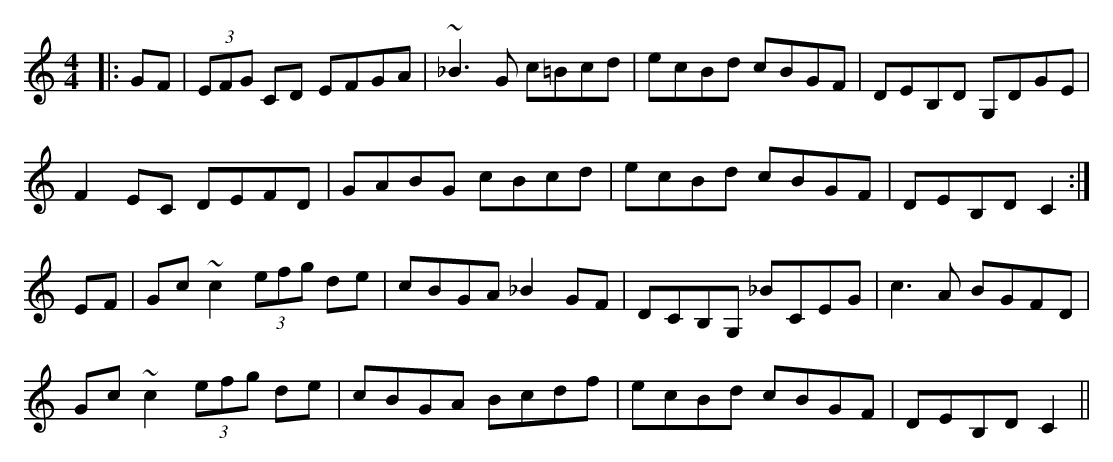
X:1
M:4/4
K:C
|:GF|(3EFG CD EFGA|~_B3G c=Bcd|ecBd cBGF|DEB,D G,DGE|
F2EC DEFD|GABG cBcd|ecBd cBGF|DEB,D C2:|
EF|Gc~c2 (3efg de|cBGA _B2GF|DCB,G, _BCEG|c3A BGFD|
Gc~c2 (3efg de|cBGA Bcdf|ecBd cBGF|DEB,D C2||
